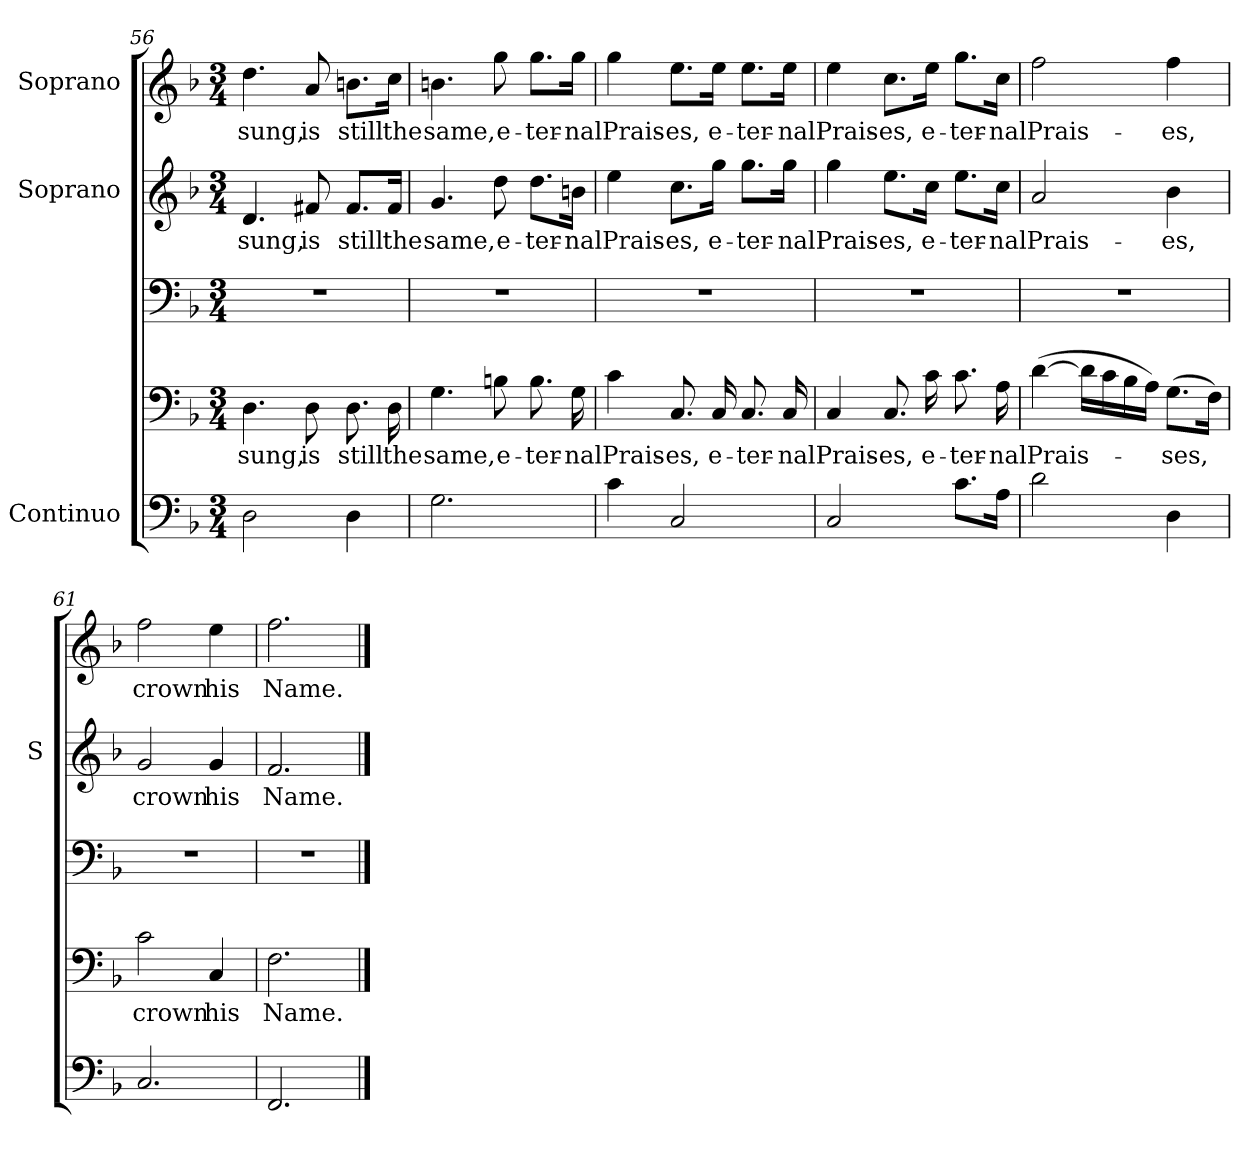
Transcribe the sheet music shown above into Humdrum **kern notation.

**kern	**kern	**text	**kern	**kern	**text	**kern	**text
*part5	*part4	*part4	*part3	*part2	*part2	*part1	*part1
*staff5	*staff4	*staff4	*staff3	*staff2	*staff2	*staff1	*staff1
*I"Continuo	*	*	*	*I"Soprano	*	*I"Soprano	*
*	*	*	*	*I'S	*	*	*
*clefF4	*clefF4	*	*clefF4	*clefG2	*	*clefG2	*
*	*	*	*	*	*	*ITrd7c12	*
*k[b-]	*k[b-]	*	*k[b-]	*k[b-]	*	*k[b-]	*
*F:	*F:	*	*F:	*F:	*	*F:	*
*M3/4	*M3/4	*	*M3/4	*M3/4	*	*M3/4	*
=56	=56	=56	=56	=56	=56	=56	=56
!	!	!LO:LY:b	!LO:N:vis=1	!	!LO:LY:b	!	!LO:LY:b
2D\	4.D\	sung,	2.r	4.d/	sung,	4.d\	sung,
!	!	!LO:LY:b	!	!	!LO:LY:b	!	!LO:LY:b
.	8D\	is	.	8f#X/	is	8A/	is
!	!	!LO:LY:b	!	!	!LO:LY:b	!	!LO:LY:b
4D\	8.D\	still	.	8.f#/L	still	8.Bn\L	still
!	!	!LO:LY:b	!	!	!LO:LY:b	!	!LO:LY:b
.	16D\	the	.	16f#/Jk	the	16c\Jk	the
=57	=57	=57	=57	=57	=57	=57	=57
!	!	!LO:LY:b	!LO:N:vis=1	!	!LO:LY:b	!	!LO:LY:b
2.G\	4.G\	same,	2.r	4.g/	same,	4.Bn\	same,
!	!	!LO:LY:b	!	!	!LO:LY:b	!	!LO:LY:b
.	8Bn\	e-	.	8dd\	e-	8g\	e-
!	!	!LO:LY:b	!	!	!LO:LY:b	!	!LO:LY:b
.	8.B\	-ter-	.	8.dd\L	-ter-	8.g\L	-ter-
!	!	!LO:LY:b	!	!	!LO:LY:b	!	!LO:LY:b
.	16G\	-nal	.	16bn\Jk	-nal	16g\Jk	-nal
!!LO:LB:g=z
=58	=58	=58	=58	=58	=58	=58	=58
!	!	!LO:LY:b	!LO:N:vis=1	!	!LO:LY:b	!	!LO:LY:b
4c\	4c\	Prais-	2.r	4ee\	Prais-	4g\	Prais-
!	!	!LO:LY:b	!	!	!LO:LY:b	!	!LO:LY:b
2C/	8.C/	-es,	.	8.cc\L	-es,	8.e\L	-es,
!	!	!LO:LY:b	!	!	!LO:LY:b	!	!LO:LY:b
.	16C/	e-	.	16gg\Jk	e-	16e\Jk	e-
!	!	!LO:LY:b	!	!	!LO:LY:b	!	!LO:LY:b
.	8.C/	-ter-	.	8.gg\L	-ter-	8.e\L	-ter-
!	!	!LO:LY:b	!	!	!LO:LY:b	!	!LO:LY:b
.	16C/	-nal	.	16gg\Jk	-nal	16e\Jk	-nal
=59	=59	=59	=59	=59	=59	=59	=59
!	!	!LO:LY:b	!LO:N:vis=1	!	!LO:LY:b	!	!LO:LY:b
2C/	4C/	Prais-	2.r	4gg\	Prais-	4e\	Prais-
!	!	!LO:LY:b	!	!	!LO:LY:b	!	!LO:LY:b
.	8.C/	-es,	.	8.ee\L	-es,	8.c\L	-es,
!	!	!LO:LY:b	!	!	!LO:LY:b	!	!LO:LY:b
.	16c\	e-	.	16cc\Jk	e-	16e\Jk	e-
!	!	!LO:LY:b	!	!	!LO:LY:b	!	!LO:LY:b
8.c\L	8.c\	-ter-	.	8.ee\L	-ter-	8.g\L	-ter-
!	!	!LO:LY:b	!	!	!LO:LY:b	!	!LO:LY:b
16A\Jk	16A\	-nal	.	16cc\Jk	-nal	16c\Jk	-nal
=60	=60	=60	=60	=60	=60	=60	=60
!	!	!LO:LY:b	!LO:N:vis=1	!	!LO:LY:b	!	!LO:LY:b
2d\	(>[>4d\	Prais-	2.r	2a/	Prais-	2f\	Prais-
.	16d\LL]	.	.	.	.	.	.
.	16c\	.	.	.	.	.	.
.	16B-\	.	.	.	.	.	.
.	16A\JJ)	.	.	.	.	.	.
!	!	!LO:LY:b	!	!	!LO:LY:b	!	!LO:LY:b
4D\	(>8.G\L	-ses,	.	4b-\	-es,	4f\	-es,
.	16F\Jk)	.	.	.	.	.	.
=61	=61	=61	=61	=61	=61	=61	=61
!	!	!LO:LY:b	!LO:N:vis=1	!	!LO:LY:b	!	!LO:LY:b
2.C/	2c\	crown	2.r	2g/	crown	2f\	crown
!	!	!LO:LY:b	!	!	!LO:LY:b	!	!LO:LY:b
.	4C/	his	.	4g/	his	4e\	his
=62	=62	=62	=62	=62	=62	=62	=62
!	!	!LO:LY:b	!LO:N:vis=1	!	!LO:LY:b	!	!LO:LY:b
2.FF/	2.F\	Name.	2.r	2.f/	Name.	2.f\	Name.
==	==	==	==	==	==	==	==
*-	*-	*-	*-	*-	*-	*-	*-
